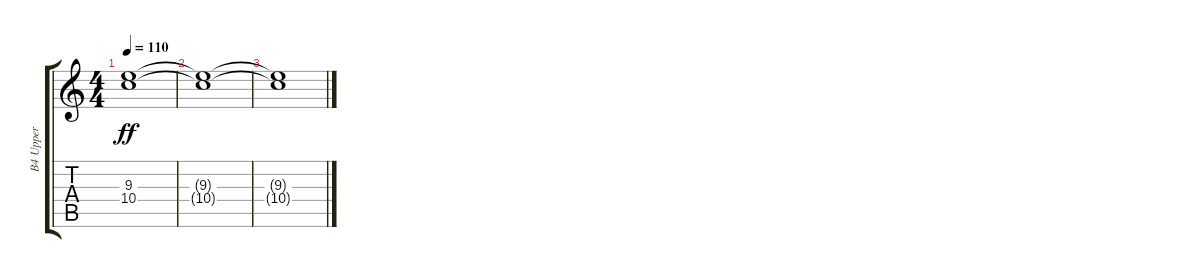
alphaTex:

\track ("B4 Upper" "B4 Upper") {instrument rockorgan}
\staff {score tabs}
\tuning (E5 B4 G4 D4 A3 E3) {hide}
\ts (4 4)
\tempo 110
\clef g2
\ks c
(9.3{t} 10.4{t}).1{dy ff} |
(9.3{t} 10.4{t}).1 |
(9.3{t} 10.4{t}).1
